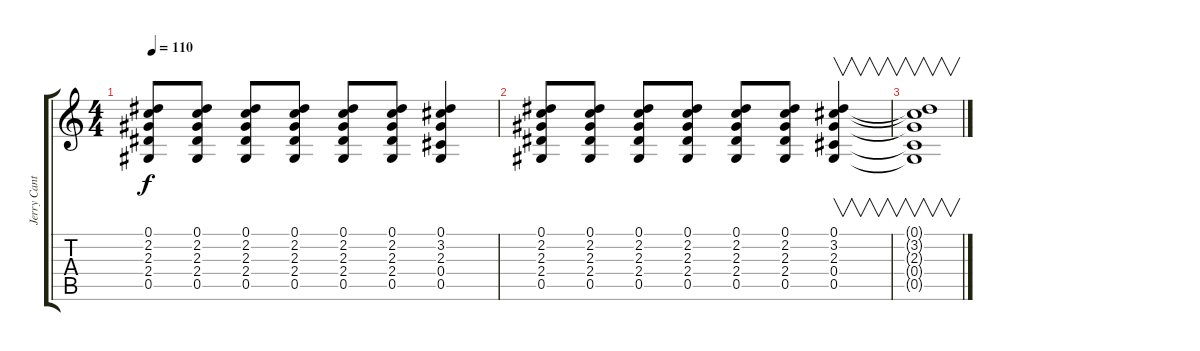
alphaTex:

\track ("Jerry Cantrell" "Jerry Cant") {instrument acousticguitarnylon}
\staff {score tabs}
\tuning (Eb4 Bb3 Gb3 Db3 Ab2 Eb2) {hide}
\ts (4 4)
\tempo 110
\clef g2
\ks c
(0.1 2.2 2.3 2.4 0.5).8{dy f} (0.1 2.2 2.3 2.4 0.5).8 (0.1 2.2 2.3 2.4 0.5).8 (0.1 2.2 2.3 2.4 0.5).8 (0.1 2.2 2.3 2.4 0.5).8 (0.1 2.2 2.3 2.4 0.5).8 (0.1 3.2 2.3 0.4 0.5).4 |
(0.1 2.2 2.3 2.4 0.5).8 (0.1 2.2 2.3 2.4 0.5).8 (0.1 2.2 2.3 2.4 0.5).8 (0.1 2.2 2.3 2.4 0.5).8 (0.1 2.2 2.3 2.4 0.5).8 (0.1 2.2 2.3 2.4 0.5).8 (0.1 3.2 2.3 0.4 0.5).4{v} |
(0.1{t} 3.2{t} 2.3{t} 0.4{t} 0.5{t}).1{v}
